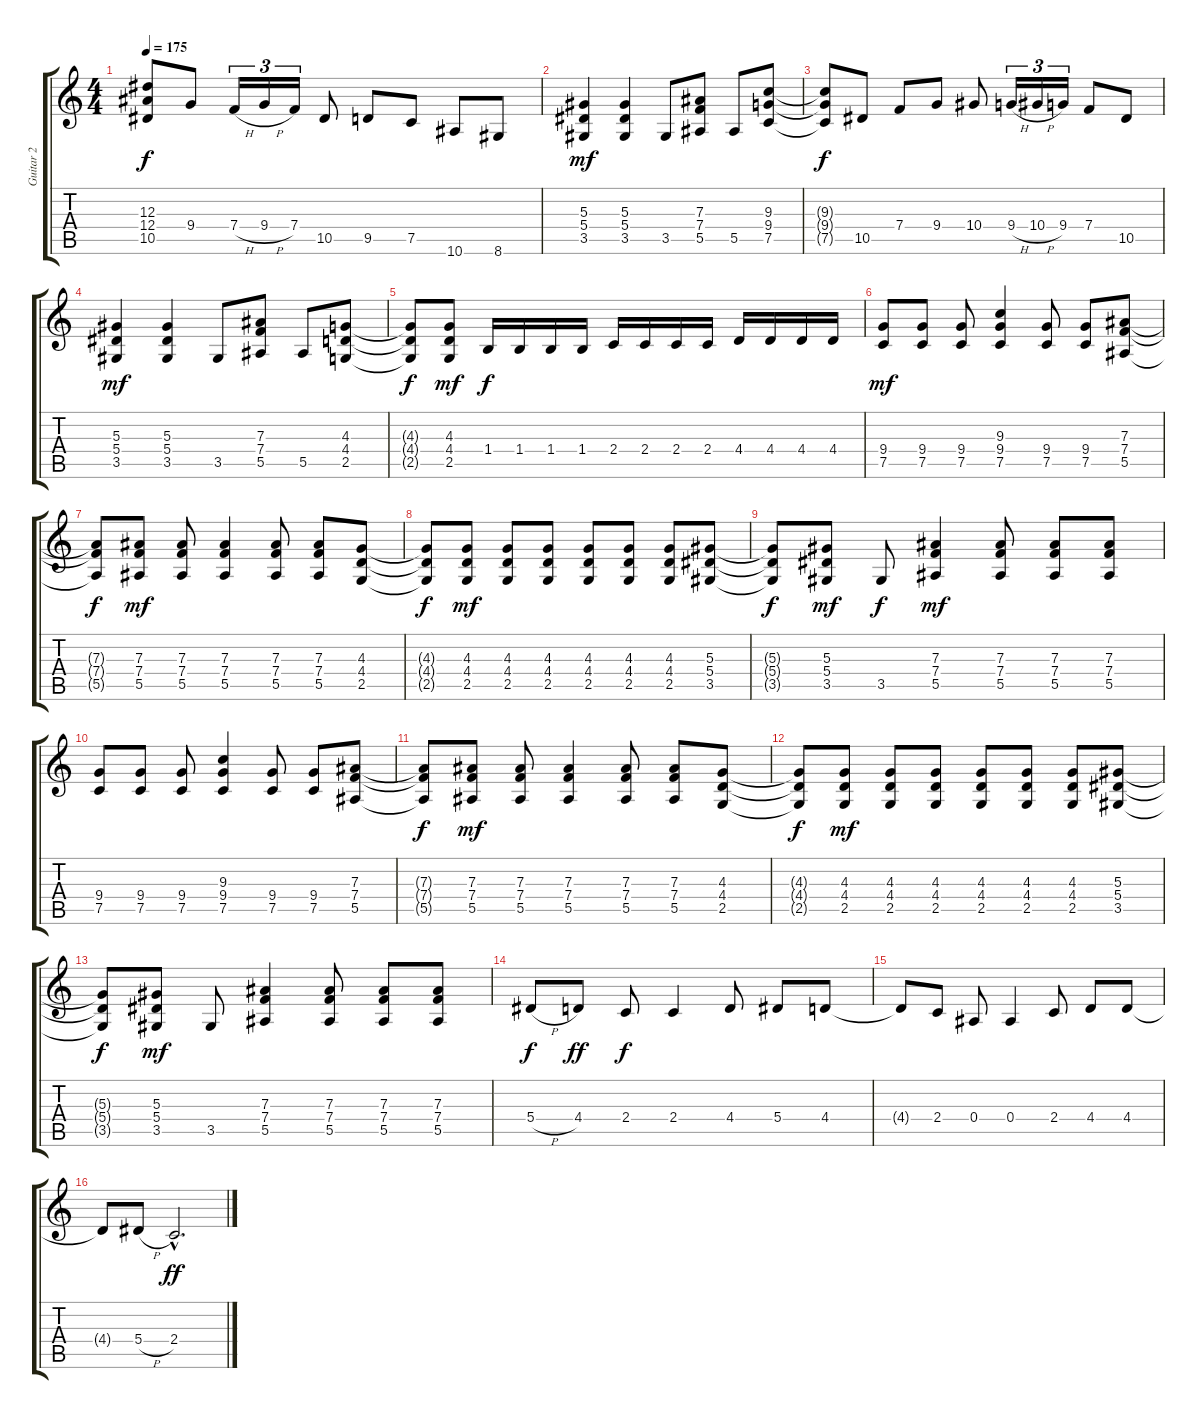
\track ("Guitar 2" "Guitar 2") {instrument distortionguitar}
\staff {score tabs}
\tuning (C4 G3 Eb3 Bb2 F2 C2) {hide}
\ts (4 4)
\tempo 175
\clef g2
\ks c
(12.3{t} 12.4{t} 10.5{t}).8{dy f} 9.4.8 7.4{h}.16{tu (3 2)} 9.4{h}.16{tu (3 2)} 7.4.16{tu (3 2)} 10.5.8 9.5.8 7.5.8 10.6.8 8.6.8 |
(5.3 5.4 3.5).4{dy mf} (5.3 5.4 3.5).4 3.5.8 (7.3 7.4 5.5).8 5.5.8 (9.3 9.4 7.5).8 |
(9.3{t} 9.4{t} 7.5{t}).8{dy f} 10.5.8 7.4.8 9.4.8 10.4.8 9.4{h}.16{tu (3 2)} 10.4{h}.16{tu (3 2)} 9.4.16{tu (3 2)} 7.4.8 10.5.8 |
(5.3 5.4 3.5).4{dy mf} (5.3 5.4 3.5).4 3.5.8 (7.3 7.4 5.5).8 5.5.8 (4.3 4.4 2.5).8 |
(4.3{t} 4.4{t} 2.5{t}).8{dy f} (4.3 4.4 2.5).8{dy mf} 1.4.16{dy f} 1.4.16 1.4.16 1.4.16 2.4.16 2.4.16 2.4.16 2.4.16 4.4.16 4.4.16 4.4.16 4.4.16 |
(9.4 7.5).8{dy mf} (9.4 7.5).8 (9.4 7.5).8 (9.3 9.4 7.5).4 (9.4 7.5).8 (9.4 7.5).8 (7.3 7.4 5.5).8 |
(7.3{t} 7.4{t} 5.5{t}).8{dy f} (7.3 7.4 5.5).8{dy mf} (7.3 7.4 5.5).8 (7.3 7.4 5.5).4 (7.3 7.4 5.5).8 (7.3 7.4 5.5).8 (4.3 4.4 2.5).8 |
(4.3{t} 4.4{t} 2.5{t}).8{dy f} (4.3 4.4 2.5).8{dy mf} (4.3 4.4 2.5).8 (4.3 4.4 2.5).8 (4.3 4.4 2.5).8 (4.3 4.4 2.5).8 (4.3 4.4 2.5).8 (5.3 5.4 3.5).8 |
(5.3{t} 5.4{t} 3.5{t}).8{dy f} (5.3 5.4 3.5).8{dy mf} 3.5.8{dy f} (7.3 7.4 5.5).4{dy mf} (7.3 7.4 5.5).8 (7.3 7.4 5.5).8 (7.3 7.4 5.5).8 |
(9.4 7.5).8 (9.4 7.5).8 (9.4 7.5).8 (9.3 9.4 7.5).4 (9.4 7.5).8 (9.4 7.5).8 (7.3 7.4 5.5).8 |
(7.3{t} 7.4{t} 5.5{t}).8{dy f} (7.3 7.4 5.5).8{dy mf} (7.3 7.4 5.5).8 (7.3 7.4 5.5).4 (7.3 7.4 5.5).8 (7.3 7.4 5.5).8 (4.3 4.4 2.5).8 |
(4.3{t} 4.4{t} 2.5{t}).8{dy f} (4.3 4.4 2.5).8{dy mf} (4.3 4.4 2.5).8 (4.3 4.4 2.5).8 (4.3 4.4 2.5).8 (4.3 4.4 2.5).8 (4.3 4.4 2.5).8 (5.3 5.4 3.5).8 |
(5.3{t} 5.4{t} 3.5{t}).8{dy f} (5.3 5.4 3.5).8{dy mf} 3.5.8 (7.3 7.4 5.5).4 (7.3 7.4 5.5).8 (7.3 7.4 5.5).8 (7.3 7.4 5.5).8 |
5.4{h}.8{dy f} 4.4.8{dy ff} 2.4.8{dy f} 2.4.4 4.4.8 5.4.8 4.4.8 |
4.4{t}.8 2.4.8 0.4.8 0.4.4 2.4.8 4.4.8 4.4.8 |
4.4{t}.8 5.4{h}.8 2.4{hac}.2{d dy ff}
